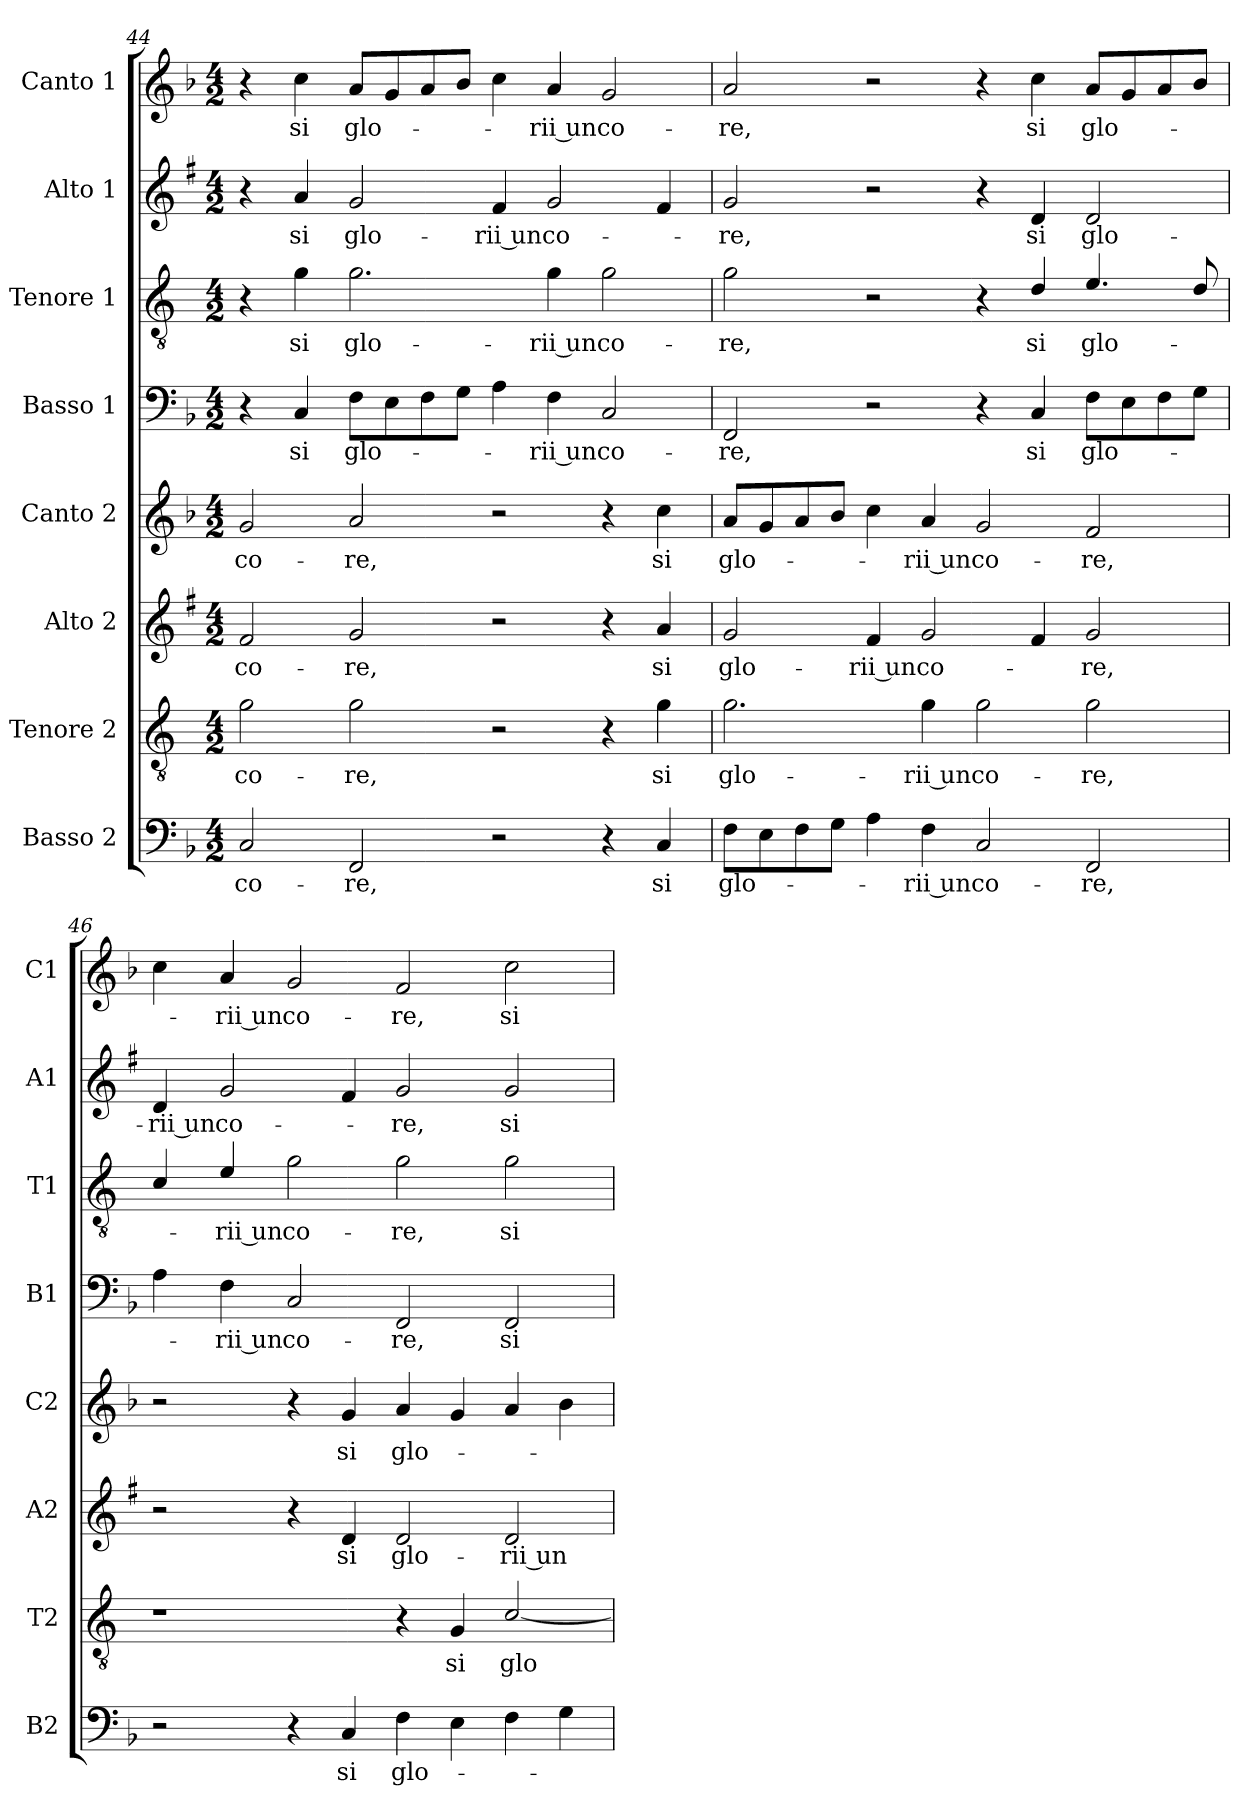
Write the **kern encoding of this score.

**kern	**text	**kern	**text	**kern	**text	**kern	**text	**kern	**text	**kern	**text	**kern	**text	**kern	**text
*part8	*part8	*part7	*part7	*part6	*part6	*part5	*part5	*part4	*part4	*part3	*part3	*part2	*part2	*part1	*part1
*staff8	*staff8	*staff7	*staff7	*staff6	*staff6	*staff5	*staff5	*staff4	*staff4	*staff3	*staff3	*staff2	*staff2	*staff1	*staff1
*I"Basso 2	*	*I"Tenore 2	*	*I"Alto 2	*	*I"Canto 2	*	*I"Basso 1	*	*I"Tenore 1	*	*I"Alto 1	*	*I"Canto 1	*
*I'B2	*	*I'T2	*	*I'A2	*	*I'C2	*	*I'B1	*	*I'T1	*	*I'A1	*	*I'C1	*
!!LO:PB:g=z
*clefF4	*	*clefGv2	*	*clefG2	*	*clefG2	*	*clefF4	*	*clefGv2	*	*clefG2	*	*clefG2	*
*	*	*ITrd4c7	*	*ITrd1c2	*	*	*	*	*	*ITrd4c7	*	*ITrd1c2	*	*	*
*k[b-]	*	*k[b-]	*	*k[b-]	*	*k[b-]	*	*k[b-]	*	*k[b-]	*	*k[b-]	*	*k[b-]	*
*F:	*	*F:	*	*F:	*	*F:	*	*F:	*	*F:	*	*F:	*	*F:	*
*M4/2	*	*M4/2	*	*M4/2	*	*M4/2	*	*M4/2	*	*M4/2	*	*M4/2	*	*M4/2	*
=44	=44	=44	=44	=44	=44	=44	=44	=44	=44	=44	=44	=44	=44	=44	=44
!	!LO:LY:b	!	!LO:LY:b	!	!LO:LY:b	!	!LO:LY:b	!	!	!	!	!	!	!	!
2C/	co-	2c\	co-	2e/	co-	2g/	co-	4r	.	4r	.	4r	.	4r	.
!	!	!	!	!	!	!	!	!	!LO:LY:b	!	!LO:LY:b	!	!LO:LY:b	!	!LO:LY:b
.	.	.	.	.	.	.	.	4C/	si	4c\	si	4g/	si	4cc\	si
!	!LO:LY:b	!	!LO:LY:b	!	!LO:LY:b	!	!LO:LY:b	!	!LO:LY:b	!	!LO:LY:b	!	!LO:LY:b	!	!LO:LY:b
2FF/	-re,	2c\	-re,	2f/	-re,	2a/	-re,	8F\L	glo-	2.c\	glo-	2f/	glo-	8a/L	glo-
.	.	.	.	.	.	.	.	8E\	.	.	.	.	.	8g/	.
.	.	.	.	.	.	.	.	8F\	.	.	.	.	.	8a/	.
.	.	.	.	.	.	.	.	8G\J	.	.	.	.	.	8b-/J	.
!	!	!	!	!	!	!	!	!	!	!	!	!	!LO:LY:b	!	!
2r	.	2r	.	2r	.	2r	.	4A\	.	.	.	4e/	-rii un	4cc\	.
!	!	!	!	!	!	!	!	!	!LO:LY:b	!	!LO:LY:b	!	!LO:LY:b	!	!LO:LY:b
.	.	.	.	.	.	.	.	4F\	-rii un	4c\	-rii un	2f/	co-	4a/	-rii un
!	!	!	!	!	!	!	!	!	!LO:LY:b	!	!LO:LY:b	!	!	!	!LO:LY:b
4r	.	4r	.	4r	.	4r	.	2C/	co-	2c\	co-	.	.	2g/	co-
!	!LO:LY:b	!	!LO:LY:b	!	!LO:LY:b	!	!LO:LY:b	!	!	!	!	!	!	!	!
4C/	si	4c\	si	4g/	si	4cc\	si	.	.	.	.	4e/	.	.	.
=45	=45	=45	=45	=45	=45	=45	=45	=45	=45	=45	=45	=45	=45	=45	=45
!	!LO:LY:b	!	!LO:LY:b	!	!LO:LY:b	!	!LO:LY:b	!	!LO:LY:b	!	!LO:LY:b	!	!LO:LY:b	!	!LO:LY:b
8F\L	glo-	2.c\	glo-	2f/	glo-	8a/L	glo-	2FF/	-re,	2c\	-re,	2f/	-re,	2a/	-re,
8E\	.	.	.	.	.	8g/	.	.	.	.	.	.	.	.	.
8F\	.	.	.	.	.	8a/	.	.	.	.	.	.	.	.	.
8G\J	.	.	.	.	.	8b-/J	.	.	.	.	.	.	.	.	.
!	!	!	!	!	!LO:LY:b	!	!	!	!	!	!	!	!	!	!
4A\	.	.	.	4e/	-rii un	4cc\	.	2r	.	2r	.	2r	.	2r	.
!	!LO:LY:b	!	!LO:LY:b	!	!LO:LY:b	!	!LO:LY:b	!	!	!	!	!	!	!	!
4F\	-rii un	4c\	-rii un	2f/	co-	4a/	-rii un	.	.	.	.	.	.	.	.
!	!LO:LY:b	!	!LO:LY:b	!	!	!	!LO:LY:b	!	!	!	!	!	!	!	!
2C/	co-	2c\	co-	.	.	2g/	co-	4r	.	4r	.	4r	.	4r	.
!	!	!	!	!	!	!	!	!	!LO:LY:b	!	!LO:LY:b	!	!LO:LY:b	!	!LO:LY:b
.	.	.	.	4e/	.	.	.	4C/	si	4G/	si	4c/	si	4cc\	si
!	!LO:LY:b	!	!LO:LY:b	!	!LO:LY:b	!	!LO:LY:b	!	!LO:LY:b	!	!LO:LY:b	!	!LO:LY:b	!	!LO:LY:b
2FF/	-re,	2c\	-re,	2f/	-re,	2f/	-re,	8F\L	glo-	4.A/	glo-	2c/	glo-	8a/L	glo-
.	.	.	.	.	.	.	.	8E\	.	.	.	.	.	8g/	.
.	.	.	.	.	.	.	.	8F\	.	.	.	.	.	8a/	.
.	.	.	.	.	.	.	.	8G\J	.	8G/	.	.	.	8b-/J	.
=46	=46	=46	=46	=46	=46	=46	=46	=46	=46	=46	=46	=46	=46	=46	=46
!	!	!	!	!	!	!	!	!	!	!	!	!	!LO:LY:b	!	!
2r	.	1r	.	2r	.	2r	.	4A\	.	4F/	.	4c/	-rii un	4cc\	.
!	!	!	!	!	!	!	!	!	!LO:LY:b	!	!LO:LY:b	!	!LO:LY:b	!	!LO:LY:b
.	.	.	.	.	.	.	.	4F\	-rii un	4A/	-rii un	2f/	co-	4a/	-rii un
!	!	!	!	!	!	!	!	!	!LO:LY:b	!	!LO:LY:b	!	!	!	!LO:LY:b
4r	.	.	.	4r	.	4r	.	2C/	co-	2c\	co-	.	.	2g/	co-
!	!LO:LY:b	!	!	!	!LO:LY:b	!	!LO:LY:b	!	!	!	!	!	!	!	!
4C/	si	.	.	4c/	si	4g/	si	.	.	.	.	4e/	.	.	.
!	!LO:LY:b	!	!	!	!LO:LY:b	!	!LO:LY:b	!	!LO:LY:b	!	!LO:LY:b	!	!LO:LY:b	!	!LO:LY:b
4F\	glo-	4r	.	2c/	glo-	4a/	glo-	2FF/	-re,	2c\	-re,	2f/	-re,	2f/	-re,
!	!	!	!LO:LY:b	!	!	!	!	!	!	!	!	!	!	!	!
4E\	.	4C/	si	.	.	4g/	.	.	.	.	.	.	.	.	.
!	!	!	!LO:LY:b	!	!LO:LY:b	!	!	!	!LO:LY:b	!	!LO:LY:b	!	!LO:LY:b	!	!LO:LY:b
4F\	.	[2F/	glo-	2c/	-rii un	4a/	.	2FF/	si	2c\	si	2f/	si	2cc\	si
4G\	.	.	.	.	.	4b-\	.	.	.	.	.	.	.	.	.
=	=	=	=	=	=	=	=	=	=	=	=	=	=	=	=
*-	*-	*-	*-	*-	*-	*-	*-	*-	*-	*-	*-	*-	*-	*-	*-
